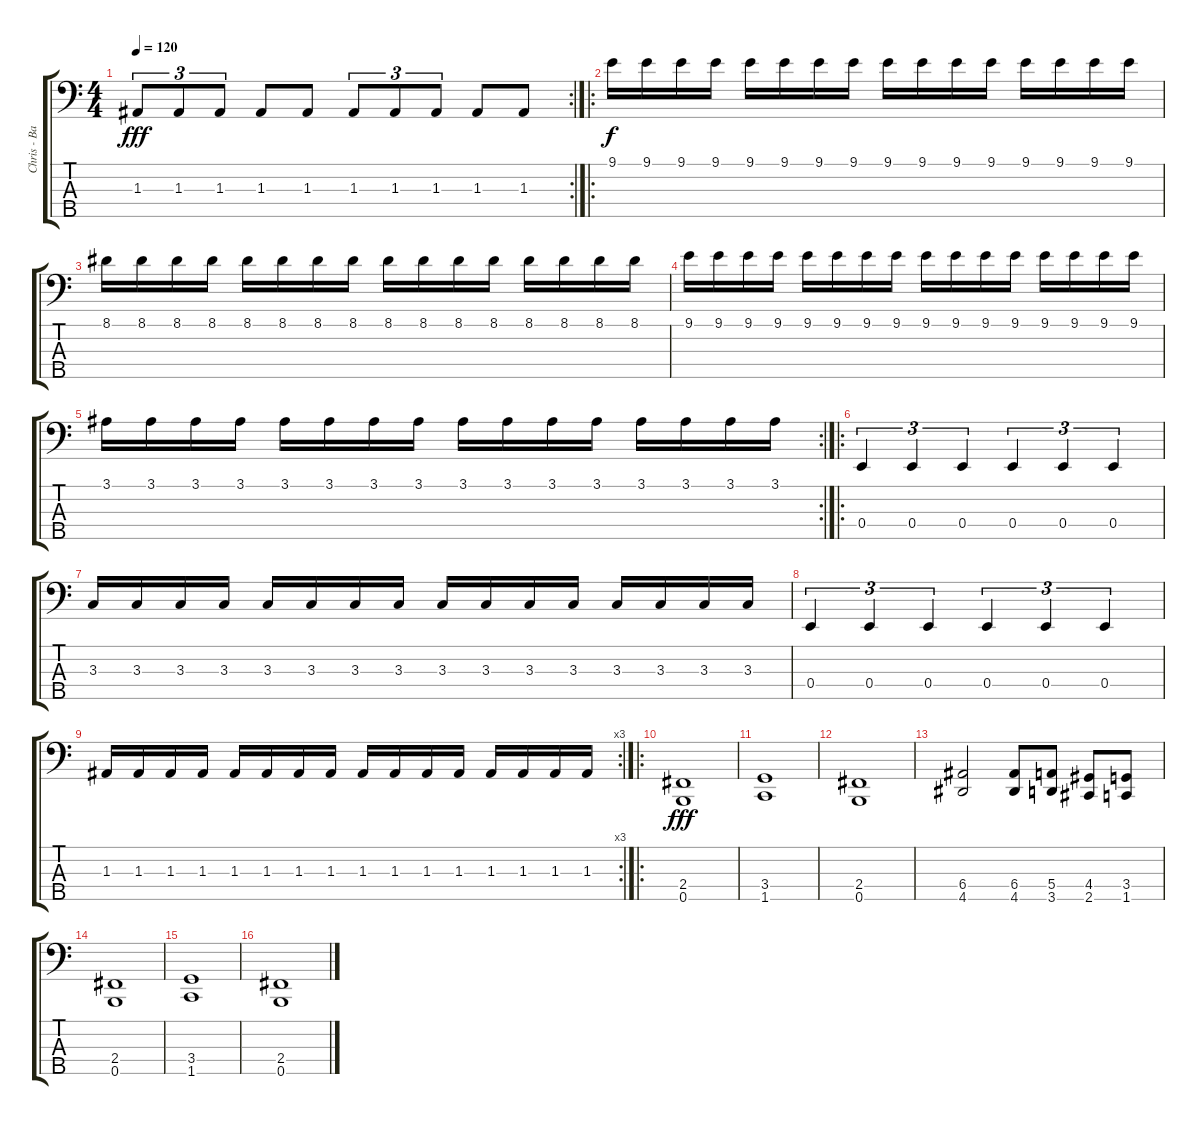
\track ("Chris - Bass - (Five String)" "Chris - Ba") {instrument electricbassfinger}
\staff {score tabs}
\tuning (G2 D2 A1 E1 B0) {hide}
\rc 2
\ts (4 4)
\tempo 120
\clef f4
\ks c
1.3.8{tu (3 2) dy fff} 1.3.8{tu (3 2)} 1.3.8{tu (3 2)} 1.3.8 1.3.8 1.3.8{tu (3 2)} 1.3.8{tu (3 2)} 1.3.8{tu (3 2)} 1.3.8 1.3.8 |
\ro
9.1.16{dy f} 9.1.16 9.1.16 9.1.16 9.1.16 9.1.16 9.1.16 9.1.16 9.1.16 9.1.16 9.1.16 9.1.16 9.1.16 9.1.16 9.1.16 9.1.16 |
8.1.16 8.1.16 8.1.16 8.1.16 8.1.16 8.1.16 8.1.16 8.1.16 8.1.16 8.1.16 8.1.16 8.1.16 8.1.16 8.1.16 8.1.16 8.1.16 |
9.1.16 9.1.16 9.1.16 9.1.16 9.1.16 9.1.16 9.1.16 9.1.16 9.1.16 9.1.16 9.1.16 9.1.16 9.1.16 9.1.16 9.1.16 9.1.16 |
\rc 2
3.1.16 3.1.16 3.1.16 3.1.16 3.1.16 3.1.16 3.1.16 3.1.16 3.1.16 3.1.16 3.1.16 3.1.16 3.1.16 3.1.16 3.1.16 3.1.16 |
\ro
0.4.4{tu (3 2)} 0.4.4{tu (3 2)} 0.4.4{tu (3 2)} 0.4.4{tu (3 2)} 0.4.4{tu (3 2)} 0.4.4{tu (3 2)} |
3.3.16 3.3.16 3.3.16 3.3.16 3.3.16 3.3.16 3.3.16 3.3.16 3.3.16 3.3.16 3.3.16 3.3.16 3.3.16 3.3.16 3.3.16 3.3.16 |
0.4.4{tu (3 2)} 0.4.4{tu (3 2)} 0.4.4{tu (3 2)} 0.4.4{tu (3 2)} 0.4.4{tu (3 2)} 0.4.4{tu (3 2)} |
\rc 3
1.3.16 1.3.16 1.3.16 1.3.16 1.3.16 1.3.16 1.3.16 1.3.16 1.3.16 1.3.16 1.3.16 1.3.16 1.3.16 1.3.16 1.3.16 1.3.16 |
\ro
(2.4 0.5).1{dy fff} |
(3.4 1.5).1 |
(2.4 0.5).1 |
(6.4 4.5).2 (6.4 4.5).8 (5.4 3.5).8 (4.4 2.5).8 (3.4 1.5).8 |
(2.4 0.5).1 |
(3.4 1.5).1 |
(2.4 0.5).1
